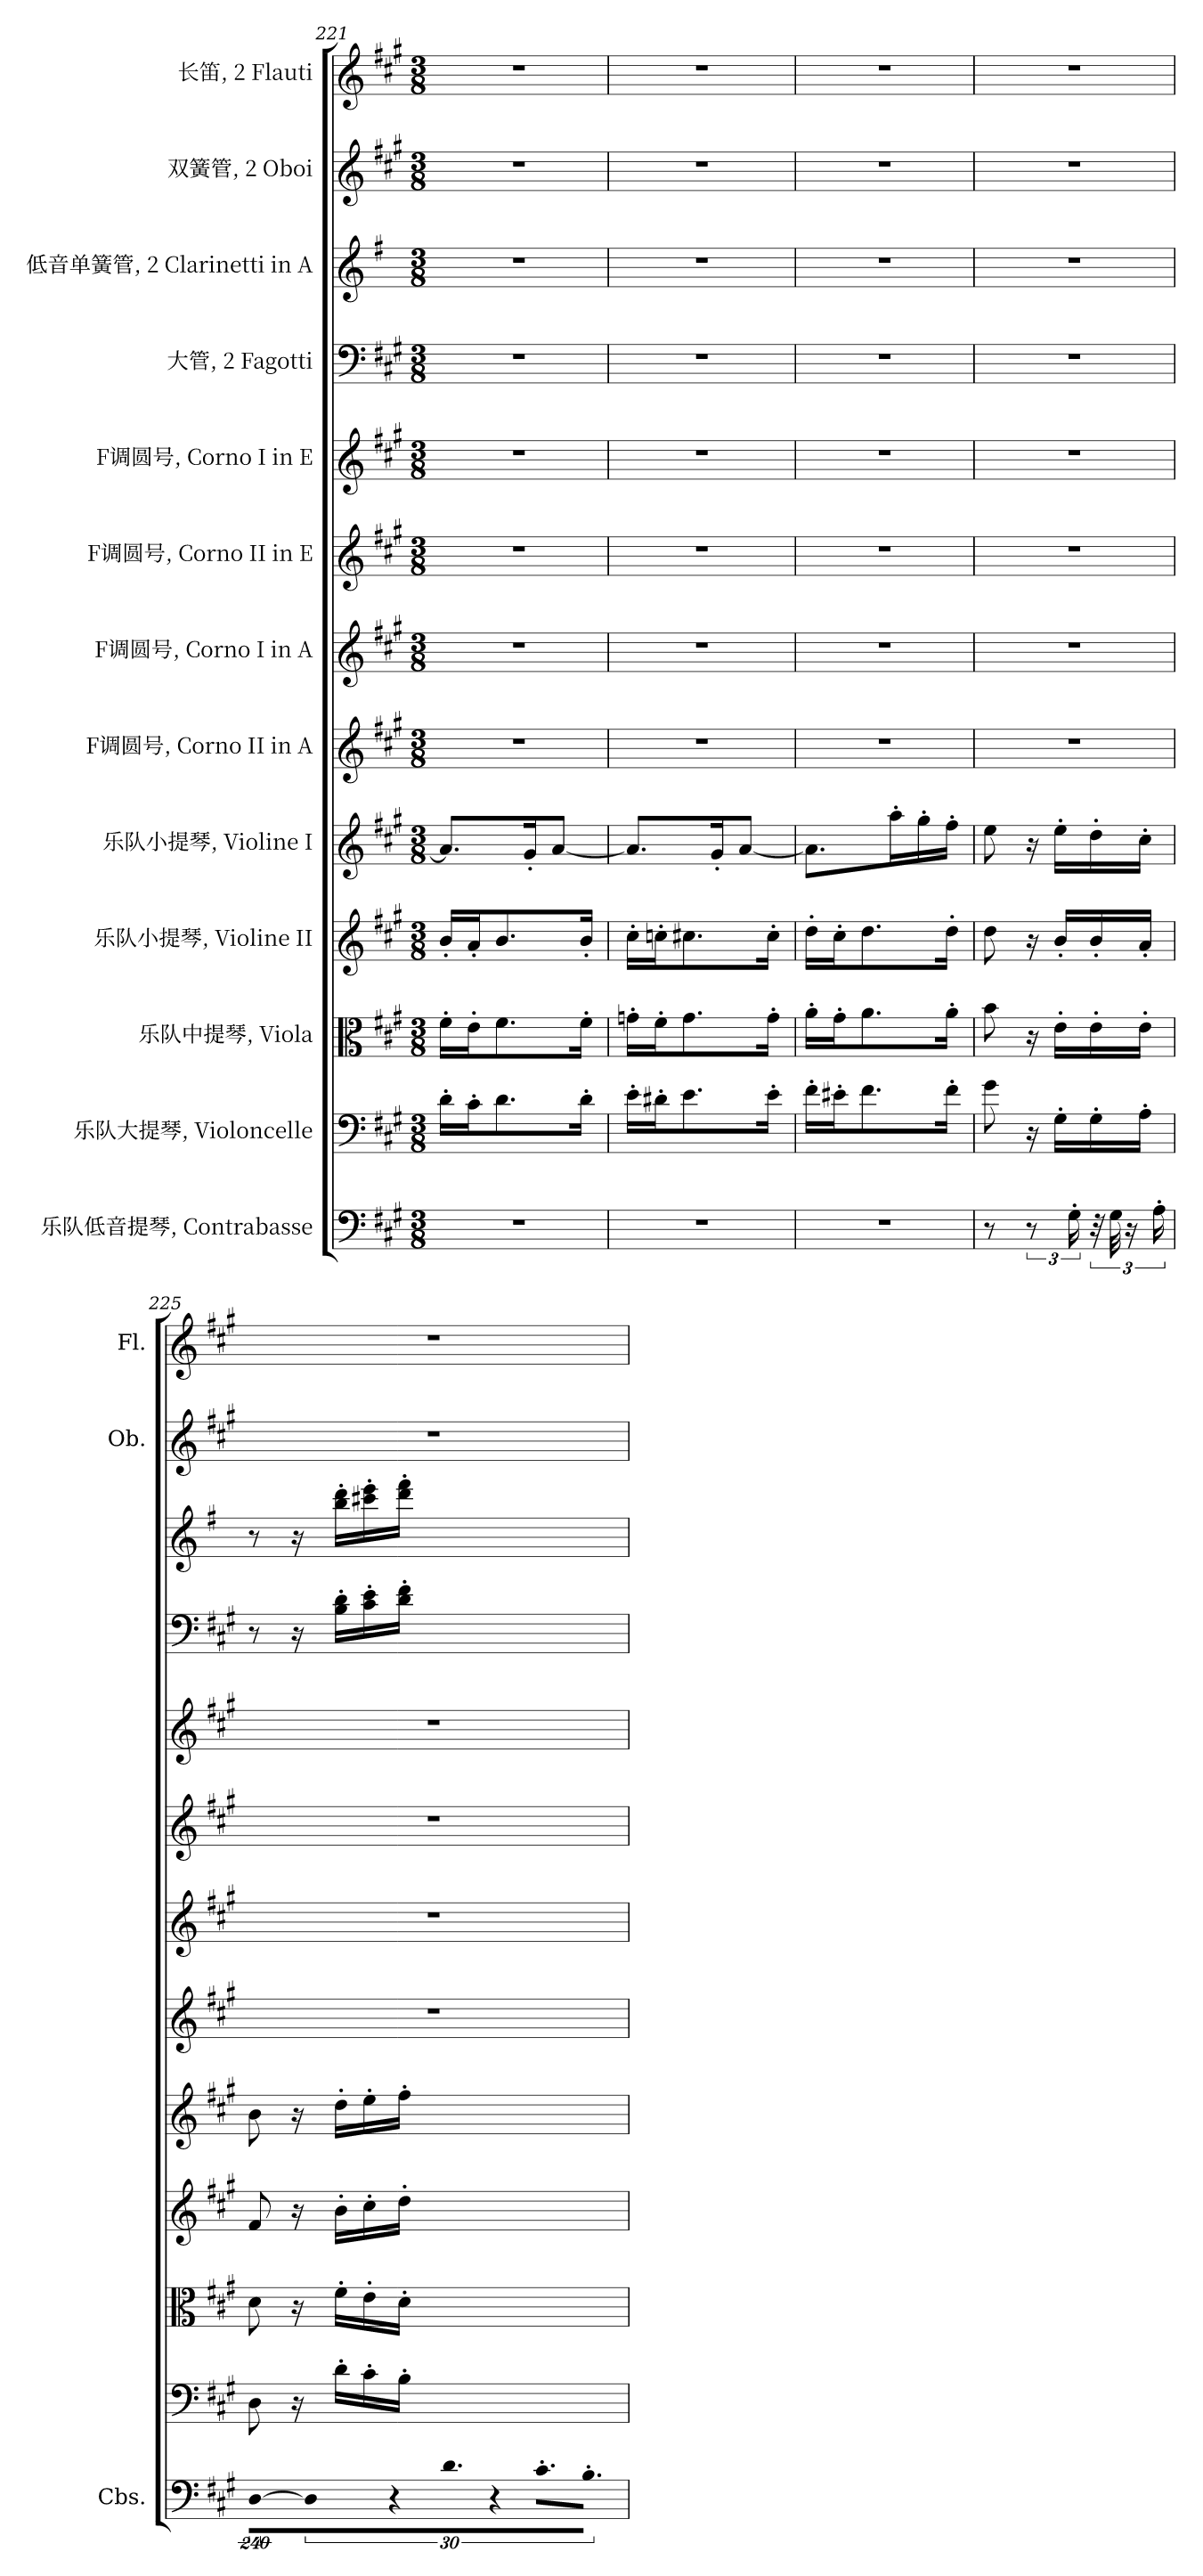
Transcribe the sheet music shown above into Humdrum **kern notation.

**kern	**kern	**kern	**kern	**kern	**kern	**kern	**kern	**kern	**kern	**kern	**kern	**kern
*part13	*part12	*part11	*part10	*part9	*part8	*part7	*part6	*part5	*part4	*part3	*part2	*part1
*staff13	*staff12	*staff11	*staff10	*staff9	*staff8	*staff7	*staff6	*staff5	*staff4	*staff3	*staff2	*staff1
*I"乐队低音提琴, Contrabasse	*I"乐队大提琴, Violoncelle	*I"乐队中提琴, Viola	*I"乐队小提琴, Violine II	*I"乐队小提琴, Violine I	*I"F调圆号, Corno II in A	*I"F调圆号, Corno I in A	*I"F调圆号, Corno II in E	*I"F调圆号, Corno I in E	*I"大管, 2 Fagotti	*I"低音单簧管, 2 Clarinetti in A	*I"双簧管, 2 Oboi	*I"长笛, 2 Flauti
*I'Cbs.	*	*	*	*	*	*	*	*	*	*	*I'Ob.	*I'Fl.
*clefF4	*clefF4	*clefC3	*clefG2	*clefG2	*clefG2	*clefG2	*clefG2	*clefG2	*clefF4	*clefG2	*clefG2	*clefG2
*ITrd7c12	*	*	*	*	*ITrd4c7	*ITrd4c7	*ITrd4c7	*ITrd4c7	*	*ITrd8c14	*	*
*k[f#c#g#]	*k[f#c#g#]	*k[f#c#g#]	*k[f#c#g#]	*k[f#c#g#]	*k[f#c#]	*k[f#c#]	*k[f#c#]	*k[f#c#]	*k[f#c#g#]	*k[f#]	*k[f#c#g#]	*k[f#c#g#]
*M3/8	*M3/8	*M3/8	*M3/8	*M3/8	*M3/8	*M3/8	*M3/8	*M3/8	*M3/8	*M3/8	*M3/8	*M3/8
*MM38	*MM38	*MM38	*MM38	*MM38	*MM38	*MM38	*MM38	*MM38	*MM38	*MM38	*MM38	*MM38
=221	=221	=221	=221	=221	=221	=221	=221	=221	=221	=221	=221	=221
4.r	16d'\LL	16f#'\LL	16b'/LL	8.a/L]	4.r	4.r	4.r	4.r	4.r	4.r	4.r	4.r
.	16c#'\J	16e'\J	16a'/J	.	.	.	.	.	.	.	.	.
.	8.d\	8.f#\	8.b/	.	.	.	.	.	.	.	.	.
.	.	.	.	16g#'/K	.	.	.	.	.	.	.	.
.	.	.	.	[8a/J	.	.	.	.	.	.	.	.
.	16d'\Jk	16f#'\Jk	16b'/Jk	.	.	.	.	.	.	.	.	.
=222	=222	=222	=222	=222	=222	=222	=222	=222	=222	=222	=222	=222
*	*	*	*	*	*	*	*	*	*	*	*	*MM38
4.r	16e'\LL	16gn'\LL	16cc#'\LL	8.a/L]	4.r	4.r	4.r	4.r	4.r	4.r	4.r	4.r
.	16d#X'\J	16f#'\J	16ccn'\J	.	.	.	.	.	.	.	.	.
.	8.e\	8.g\	8.cc#X\	.	.	.	.	.	.	.	.	.
.	.	.	.	16g#'/K	.	.	.	.	.	.	.	.
.	.	.	.	[8a/J	.	.	.	.	.	.	.	.
.	16e'\Jk	16g'\Jk	16cc#'\Jk	.	.	.	.	.	.	.	.	.
=223	=223	=223	=223	=223	=223	=223	=223	=223	=223	=223	=223	=223
*	*	*	*	*	*	*	*	*	*	*	*	*MM39
4.r	16f#'\LL	16a'\LL	16dd'\LL	8.a\L]	4.r	4.r	4.r	4.r	4.r	4.r	4.r	4.r
.	16e#X'\J	16g#'\J	16cc#'\J	.	.	.	.	.	.	.	.	.
.	8.f#\	8.a\	8.dd\	.	.	.	.	.	.	.	.	.
.	.	.	.	16aa'\L	.	.	.	.	.	.	.	.
.	.	.	.	16gg#'\	.	.	.	.	.	.	.	.
.	16f#'\Jk	16a'\Jk	16dd'\Jk	16ff#'\JJ	.	.	.	.	.	.	.	.
=224	=224	=224	=224	=224	=224	=224	=224	=224	=224	=224	=224	=224
*	*	*	*	*	*	*	*	*	*	*	*	*MM38
8r	8g#\	8b\	8dd\	8ee\	4.r	4.r	4.r	4.r	4.r	4.r	4.r	4.r
12r	16r	16r	16r	16r	.	.	.	.	.	.	.	.
.	16G#'\LL	16e'\LL	16b'/LL	16ee'\LL	.	.	.	.	.	.	.	.
24GG#'\	.	.	.	.	.	.	.	.	.	.	.	.
48r	16G#'\	16e'\	16b'/	16dd'\	.	.	.	.	.	.	.	.
48GG#\	.	.	.	.	.	.	.	.	.	.	.	.
24r	.	.	.	.	.	.	.	.	.	.	.	.
.	16A'\JJ	16e'\JJ	16a'/JJ	16cc#'\JJ	.	.	.	.	.	.	.	.
24AA'\	.	.	.	.	.	.	.	.	.	.	.	.
!!LO:PB:g=z
=225	=225	=225	=225	=225	=225	=225	=225	=225	=225	=225	=225	=225
*	*	*	*	*	*	*	*	*	*	*	*	*MM38
!LO:N:vis=8	!	!	!	!	!	!	!	!	!	!	!	!
[960%137DD\L	8D\	8d\	8f#/	8b\	4.r	4.r	4.r	4.r	8r	8r	4.r	4.r
.	16r	16r	16r	16r	.	.	.	.	16r	16r	.	.
!LO:N:vis=256%9	!	!	!	!	!	!	!	!	!	!	!	!
960%17DD\Jkkk]	.	.	.	.	.	.	.	.	.	.	.	.
1920ryy	.	.	.	.	.	.	.	.	.	.	.	.
!LO:N:vis=32.	!	!	!	!	!	!	!	!	!	!	!	!
1920%103r	.	.	.	.	.	.	.	.	.	.	.	.
.	16d'\LL	16f#'\LL	16b'\LL	16dd'\LL	.	.	.	.	16B\' 16d\'LL	16b\' 16dd\'LL	.	.
!LO:N:vis=32.	!	!	!	!	!	!	!	!	!	!	!	!
640%17D\	.	.	.	.	.	.	.	.	.	.	.	.
!LO:N:vis=64.	!	!	!	!	!	!	!	!	!	!	!	!
640%17r	.	.	.	.	.	.	.	.	.	.	.	.
.	16c#'\	16e'\	16cc#'\	16ee'\	.	.	.	.	16c#\' 16e\'	16cc#X\' 16ee\'	.	.
!LO:N:vis=32.	!	!	!	!	!	!	!	!	!	!	!	!
1920%103C#'\LLL	.	.	.	.	.	.	.	.	.	.	.	.
.	16B'\JJ	16d'\JJ	16dd'\JJ	16ff#'\JJ	.	.	.	.	16d\' 16f#\'JJ	16dd\' 16ff#\'JJ	.	.
!LO:N:vis=32.	!	!	!	!	!	!	!	!	!	!	!	!
1920%103BB'\JJJ	.	.	.	.	.	.	.	.	.	.	.	.
=	=	=	=	=	=	=	=	=	=	=	=	=
*-	*-	*-	*-	*-	*-	*-	*-	*-	*-	*-	*-	*-
